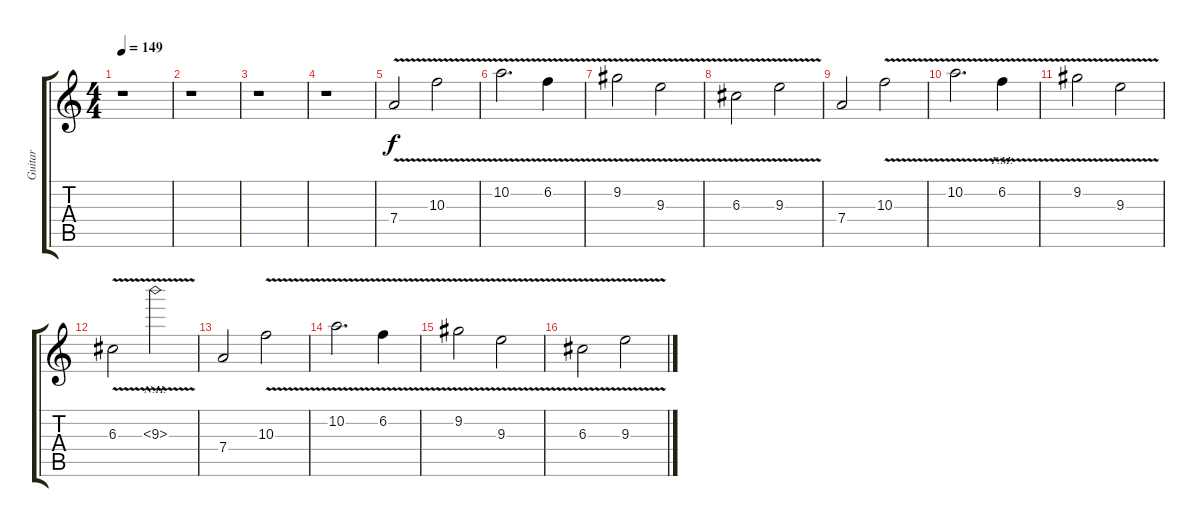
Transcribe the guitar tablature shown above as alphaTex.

\track ("Guitar" "Guitar") {instrument overdrivenguitar}
\staff {score tabs}
\tuning (E4 B3 G3 D3 A2 D2) {hide}
\ts (4 4)
\tempo 149
\clef g2
\ks c
r.1{dy f} |
r.1 |
r.1 |
r.1 |
7.4{v}.2 10.3{v}.2 |
10.2{v}.2{d} 6.2{v}.4 |
9.2{v}.2 9.3{v}.2 |
6.3{v}.2 9.3{v}.2 |
7.4.2 10.3{v}.2 |
10.2{v}.2{d} 6.2{v pm}.4 |
9.2{v}.2 9.3{v}.2 |
6.3{v}.2 9.3{nh v}.2 |
7.4.2 10.3{v}.2 |
10.2{v}.2{d} 6.2{v}.4 |
9.2{v}.2 9.3{v}.2 |
6.3{v}.2 9.3{v}.2
